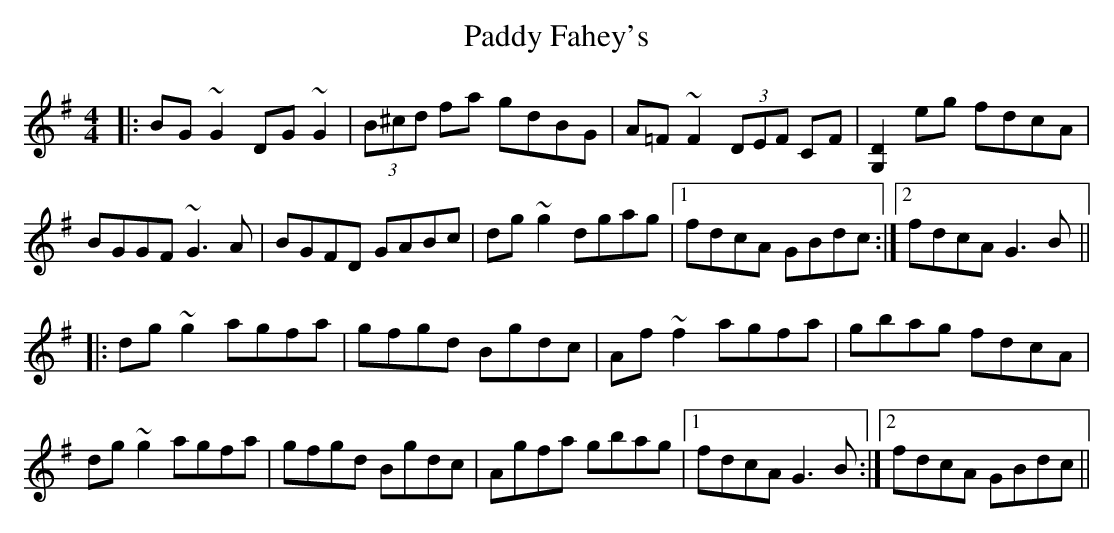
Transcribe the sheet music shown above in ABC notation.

X:1
T: Paddy Fahey's
M: 4/4
L: 1/8
K: Gmaj
|:BG~G2 DG~G2|(3B^cd fa gdBG|A=F~F2 (3DEF CF|[D2G,2] eg fdcA|
BGGF ~G3A|BGFD GABc|dg~g2 dgag|1 fdcA GBdc:|2 fdcA G3B||
|:dg~g2 agfa|gfgd Bgdc|Af~f2 agfa|gbag fdcA|
dg~g2 agfa|gfgd Bgdc|Agfa gbag|1 fdcA G3B:|2 fdcA GBdc||
